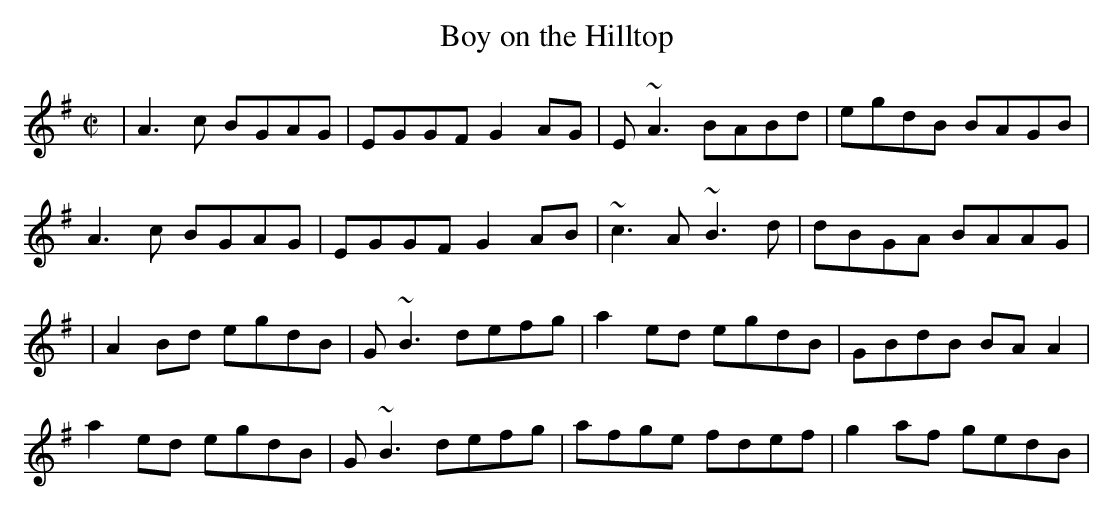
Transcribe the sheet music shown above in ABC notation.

X:1
T:Boy on the Hilltop
M:C|
K:Ador
| A3c BGAG | EGGF G2AG | E~A3 BABd | egdB BAGB |
A3c BGAG | EGGF G2AB | ~c3A ~B3d | dBGA BAAG |
| A2Bd egdB | G~B3 defg | a2ed egdB | GBdB BAA2 |
a2ed egdB | G~B3 defg | afge fdef | g2af gedB |
